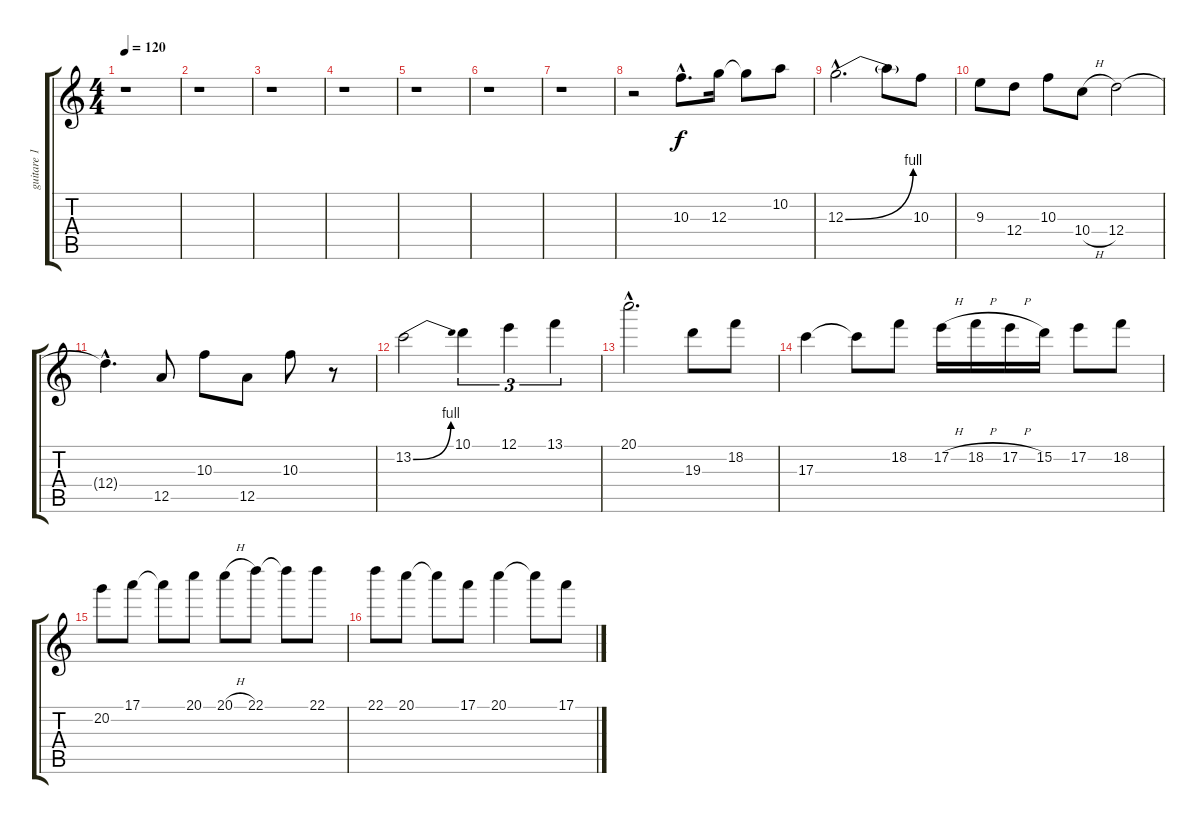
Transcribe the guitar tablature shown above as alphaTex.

\track ("guitare 1" "guitare 1") {instrument overdrivenguitar}
\staff {score tabs}
\tuning (E4 B3 G3 D3 A2 E2) {hide}
\ts (4 4)
\tempo 120
\clef g2
\ks c
r.1{dy f} |
r.1 |
r.1 |
r.1 |
r.1 |
r.1 |
r.1 |
r.2 10.3{hac}.8{d} 12.3.16 12.3{t}.8 10.2.8 |
12.3{be (bend 0 0 60 4) hac}.2{d} 12.3{t}.8 10.3.8 |
9.3.8 12.4.8 10.3.8 10.4{h}.8 12.4.2 |
12.4{hac t}.4{d} 12.5.8 10.3.8 12.5.8 10.3.8 r.8 |
13.2{be (bend 0 0 60 4)}.2 10.1.4{tu (3 2)} 12.1.4{tu (3 2)} 13.1.4{tu (3 2)} |
20.1{hac}.2{d} 19.3.8 18.2.8 |
17.3.4 17.3{t}.8 18.2.8 17.2{h}.16 18.2{h}.16 17.2{h}.16 15.2.16 17.2.8 18.2.8 |
20.2.8 17.1.8 17.1{t}.8 20.1.8 20.1{h}.8 22.1.8 22.1{t}.8 22.1.8 |
22.1.8 20.1.8 20.1{t}.8 17.1.8 20.1.4 20.1{t}.8 17.1.8
